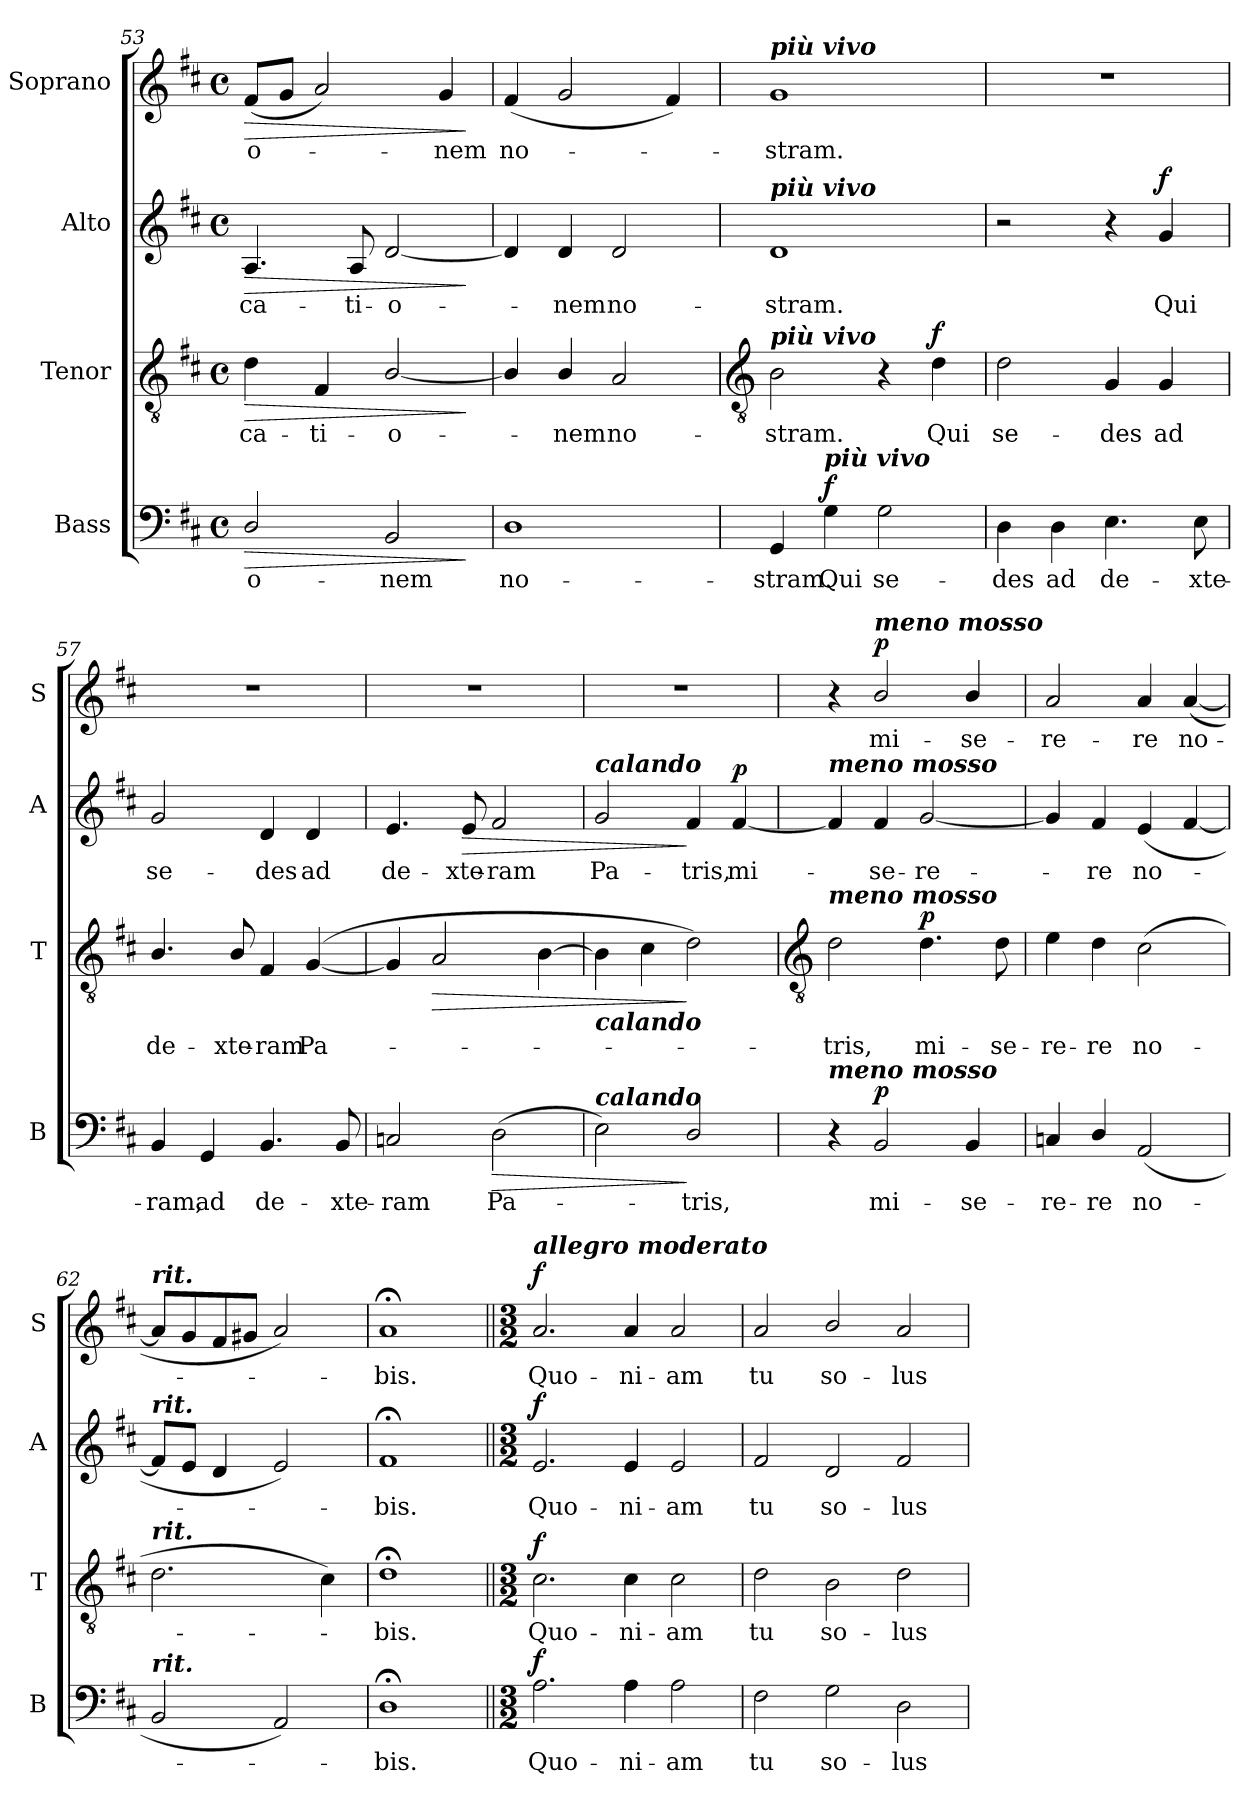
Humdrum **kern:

**kern	**text	**dynam	**kern	**text	**dynam	**kern	**text	**dynam	**kern	**text	**dynam
*part4	*part4	*part4	*part3	*part3	*part3	*part2	*part2	*part2	*part1	*part1	*part1
*staff4	*staff4	*staff4	*staff3	*staff3	*staff3	*staff2	*staff2	*staff2	*staff1	*staff1	*staff1
*I"Bass	*	*	*I"Tenor	*	*	*I"Alto	*	*	*I"Soprano	*	*
*I'B	*	*	*I'T	*	*	*I'A	*	*	*I'S	*	*
*clefF4	*	*	*clefGv2	*	*	*clefG2	*	*	*clefG2	*	*
*k[f#c#]	*	*	*k[f#c#]	*	*	*k[f#c#]	*	*	*k[f#c#]	*	*
*D:	*	*	*D:	*	*	*D:	*	*	*D:	*	*
*M4/4	*	*	*M4/4	*	*	*M4/4	*	*	*M4/4	*	*
*met(c)	*	*	*met(c)	*	*	*met(c)	*	*	*met(c)	*	*
=53	=53	=53	=53	=53	=53	=53	=53	=53	=53	=53	=53
!	!LO:LY:b	!LO:HP:b	!	!LO:LY:b	!LO:HP:b	!	!LO:LY:b	!LO:HP:b	!	!LO:LY:b	!LO:HP:b
2D/	-o-	>	4d	-ca-	>	4.A	-ca-	>	(<8f#L	-o-	>
.	.	.	.	.	.	.	.	.	8gJ	.	.
!	!	!	!	!LO:LY:b	!	!	!	!	!	!	!
.	.	.	4F#	-ti-	.	.	.	.	2a)	.	.
!	!	!	!	!	!	!	!LO:LY:b	!	!	!	!
.	.	.	.	.	.	8A	-ti-	.	.	.	.
!	!LO:LY:b	!	!	!LO:LY:b	!	!	!LO:LY:b	!	!	!	!
2BB	-nem	.	[2B/	-o-	.	[2d	-o-	.	.	.	.
!	!	!	!	!	!	!	!	!	!	!LO:LY:b	!
.	.	.	.	.	.	.	.	.	4g	nem	.
.	.	]	.	.	]	.	.	]	.	.	]
=54	=54	=54	=54	=54	=54	=54	=54	=54	=54	=54	=54
!	!LO:LY:b	!	!	!	!	!	!	!	!	!LO:LY:b	!
1D	no-	.	4B/]	.	.	4d]	.	.	(<4f#	no-	.
!	!	!	!	!LO:LY:b	!	!	!LO:LY:b	!	!	!	!
.	.	.	4B/	nem	.	4d	nem	.	2g	.	.
!	!	!	!	!LO:LY:b	!	!	!LO:LY:b	!	!	!	!
.	.	.	2A	no-	.	2d	no-	.	.	.	.
.	.	.	.	.	.	.	.	.	4f#)	.	.
!!LO:LB:g=z
=55	=55	=55	=55	=55	=55	=55	=55	=55	=55	=55	=55
*	*	*	*clefGv2	*	*	*	*	*	*	*	*
*	*	*	*	*	*	*	*	*	*MM72	*	*
!	!	!	!	!	!	!	!	!	!LO:TX:a:Bi:t=più vivo	!	!
!	!	!	!	!	!	!LO:TX:a:Bi:t=più vivo	!	!	!	!	!
!	!	!	!LO:TX:a:Bi:t=più vivo	!	!	!	!	!	!	!	!
!	!LO:LY:b	!	!	!LO:LY:b	!	!	!LO:LY:b	!	!	!LO:LY:b	!
4GG	-stram.	.	2B	-stram.	.	1d	-stram.	.	1g	stram.	.
!LO:TX:a:Bi:t=più vivo	!	!	!	!	!	!	!	!	!	!	!
!	!LO:LY:b	!LO:DY:b	!	!	!	!	!	!	!	!	!
4G	Qui	f	.	.	.	.	.	.	.	.	.
!	!LO:LY:b	!	!	!	!	!	!	!	!	!	!
2G	se-	.	4r	.	.	.	.	.	.	.	.
!	!	!	!	!LO:LY:b	!LO:DY:b	!	!	!	!	!	!
.	.	.	4d	Qui	f	.	.	.	.	.	.
=56	=56	=56	=56	=56	=56	=56	=56	=56	=56	=56	=56
!	!LO:LY:b	!	!	!LO:LY:b	!	!	!	!	!	!	!
4D	-des	.	2d	se-	.	2r	.	.	1r	.	.
!	!LO:LY:b	!	!	!	!	!	!	!	!	!	!
4D	ad	.	.	.	.	.	.	.	.	.	.
!	!LO:LY:b	!	!	!LO:LY:b	!	!	!	!	!	!	!
4.E	de-	.	4G	-des	.	4r	.	.	.	.	.
!	!	!	!	!LO:LY:b	!	!	!LO:LY:b	!LO:DY:b	!	!	!
.	.	.	4G	ad	.	4g	Qui	f	.	.	.
!	!LO:LY:b	!	!	!	!	!	!	!	!	!	!
8E	-xte-	.	.	.	.	.	.	.	.	.	.
=57	=57	=57	=57	=57	=57	=57	=57	=57	=57	=57	=57
!	!LO:LY:b	!	!	!LO:LY:b	!	!	!LO:LY:b	!	!	!	!
4BB	-ram,	.	4.B/	de-	.	2g	se-	.	1r	.	.
!	!LO:LY:b	!	!	!	!	!	!	!	!	!	!
4GG	ad	.	.	.	.	.	.	.	.	.	.
!	!	!	!	!LO:LY:b	!	!	!	!	!	!	!
.	.	.	8B/	-xte-	.	.	.	.	.	.	.
!	!LO:LY:b	!	!	!LO:LY:b	!	!	!LO:LY:b	!	!	!	!
4.BB	de-	.	4F#	-ram	.	4d	-des	.	.	.	.
!	!	!	!	!LO:LY:b	!	!	!LO:LY:b	!	!	!	!
.	.	.	(>[4G	Pa-	.	4d	ad	.	.	.	.
!	!LO:LY:b	!	!	!	!	!	!	!	!	!	!
8BB	-xte-	.	.	.	.	.	.	.	.	.	.
=58	=58	=58	=58	=58	=58	=58	=58	=58	=58	=58	=58
!	!LO:LY:b	!	!	!	!	!	!LO:LY:b	!	!	!	!
2Cn	-ram	.	4G]	.	.	4.e	de-	.	1r	.	.
!	!	!	!	!	!LO:HP:b	!	!	!	!	!	!
.	.	.	2A	.	>	.	.	.	.	.	.
!	!	!	!	!	!	!	!LO:LY:b	!LO:HP:b	!	!	!
.	.	.	.	.	.	8e	-xte-	>	.	.	.
!	!LO:LY:b	!LO:HP:b	!	!	!	!	!LO:LY:b	!	!	!	!
(>2D	Pa-	>	.	.	.	2f#	-ram	.	.	.	.
.	.	.	[4B	.	.	.	.	.	.	.	.
=59	=59	=59	=59	=59	=59	=59	=59	=59	=59	=59	=59
!	!	!	!	!	!	!LO:TX:a:Bi:t=calando	!	!	!	!	!
!	!	!	!LO:TX:b:Bi:t=calando	!	!	!	!	!	!	!	!
!LO:TX:a:Bi:t=calando	!	!	!	!	!	!	!	!	!	!	!
!	!	!	!	!	!	!	!LO:LY:b	!	!	!	!
2E)	.	.	4B]	.	.	2g	Pa-	.	1r	.	.
.	.	.	4c#	.	.	.	.	.	.	.	.
!	!LO:LY:b	!	!	!	!	!	!LO:LY:b	!	!	!	!
2D/	tris,	]	2d)	.	]	4f#	-tris,	]	.	.	.
!	!	!	!	!	!	!	!LO:LY:b	!LO:DY:b	!	!	!
.	.	.	.	.	.	[4f#	mi-	p	.	.	.
!!LO:LB:g=z
=60	=60	=60	=60	=60	=60	=60	=60	=60	=60	=60	=60
*	*	*	*clefGv2	*	*	*	*	*	*	*	*
!	!	!	!	!	!	!LO:TX:a:Bi:t=meno mosso	!	!	!	!	!
!	!	!	!LO:TX:a:Bi:t=meno mosso	!	!	!	!	!	!	!	!
!LO:TX:a:Bi:t=meno mosso	!	!	!	!	!	!	!	!	!	!	!
!	!	!	!	!LO:LY:b	!	!	!	!	!	!	!
4r	.	.	2d	tris,	.	4f#]	.	.	4r	.	.
*	*	*	*	*	*	*	*	*	*MM56	*	*
!	!	!	!	!	!	!	!	!	!LO:TX:a:Bi:t=meno mosso	!	!
!	!LO:LY:b	!LO:DY:b	!	!	!	!	!LO:LY:b	!	!	!LO:LY:b	!LO:DY:b
2BB	mi-	p	.	.	.	4f#	se-	.	2b/	mi-	p
!	!	!	!	!LO:LY:b	!LO:DY:b	!	!LO:LY:b	!	!	!	!
.	.	.	4.d	mi-	p	[2g	-re-	.	.	.	.
!	!LO:LY:b	!	!	!	!	!	!	!	!	!LO:LY:b	!
4BB	-se-	.	.	.	.	.	.	.	4b/	-se-	.
!	!	!	!	!LO:LY:b	!	!	!	!	!	!	!
.	.	.	8d	-se-	.	.	.	.	.	.	.
=61	=61	=61	=61	=61	=61	=61	=61	=61	=61	=61	=61
!	!LO:LY:b	!	!	!LO:LY:b	!	!	!	!	!	!LO:LY:b	!
4Cn	-re-	.	4e	-re-	.	4g]	.	.	2a	-re-	.
!	!LO:LY:b	!	!	!LO:LY:b	!	!	!LO:LY:b	!	!	!	!
4D/	-re	.	4d	-re	.	4f#	re	.	.	.	.
!	!LO:LY:b	!	!	!LO:LY:b	!	!	!LO:LY:b	!	!	!LO:LY:b	!
(<2AA	no-	.	(>2c#	no-	.	(<4e	no-	.	4a	-re	.
!	!	!	!	!	!	!	!	!	!	!LO:LY:b	!
.	.	.	.	.	.	[4f#	.	.	(<[4a	no-	.
=62	=62	=62	=62	=62	=62	=62	=62	=62	=62	=62	=62
!	!	!	!	!	!	!	!	!	!LO:TX:a:Bi:t=rit.	!	!
!	!	!	!	!	!	!LO:TX:a:Bi:t=rit.	!	!	!	!	!
!	!	!	!LO:TX:a:Bi:t=rit.	!	!	!	!	!	!	!	!
!LO:TX:a:Bi:t=rit.	!	!	!	!	!	!	!	!	!	!	!
2BB	.	.	2.d	.	.	8f#L]	.	.	8aL]	.	.
.	.	.	.	.	.	8eJ	.	.	8g	.	.
.	.	.	.	.	.	4d	.	.	8f#	.	.
.	.	.	.	.	.	.	.	.	8g#XJ	.	.
2AA)	.	.	.	.	.	2e)	.	.	2a)	.	.
.	.	.	4c#)	.	.	.	.	.	.	.	.
=63	=63	=63	=63	=63	=63	=63	=63	=63	=63	=63	=63
!	!LO:LY:b	!	!	!LO:LY:b	!	!	!LO:LY:b	!	!	!LO:LY:b	!
1D;<	bis.	.	1d;<	bis.	.	1f#;<	bis.	.	1a;<	bis.	.
=64||	=64||	=64||	=64||	=64||	=64||	=64||	=64||	=64||	=64||	=64||	=64||
*M3/2	*	*	*M3/2	*	*	*M3/2	*	*	*M3/2	*	*
*	*	*	*	*	*	*	*	*	*MM176	*	*
!	!	!	!	!	!	!	!	!	!LO:TX:a:Bi:t=allegro moderato	!	!
!	!LO:LY:b	!LO:DY:b	!	!LO:LY:b	!LO:DY:b	!	!LO:LY:b	!LO:DY:b	!	!LO:LY:b	!LO:DY:b
2.A	Quo-	f	2.c#	Quo-	f	2.e	Quo-	f	2.a	Quo-	f
!	!LO:LY:b	!	!	!LO:LY:b	!	!	!LO:LY:b	!	!	!LO:LY:b	!
4A	-ni-	.	4c#	-ni-	.	4e	-ni-	.	4a	-ni-	.
!	!LO:LY:b	!	!	!LO:LY:b	!	!	!LO:LY:b	!	!	!LO:LY:b	!
2A	-am	.	2c#	-am	.	2e	-am	.	2a	-am	.
=65	=65	=65	=65	=65	=65	=65	=65	=65	=65	=65	=65
!	!LO:LY:b	!	!	!LO:LY:b	!	!	!LO:LY:b	!	!	!LO:LY:b	!
2F#	tu	.	2d	tu	.	2f#	tu	.	2a	tu	.
!	!LO:LY:b	!	!	!LO:LY:b	!	!	!LO:LY:b	!	!	!LO:LY:b	!
2G	so-	.	2B	so-	.	2d	so-	.	2b/	so-	.
!	!LO:LY:b	!	!	!LO:LY:b	!	!	!LO:LY:b	!	!	!LO:LY:b	!
2D	-lus	.	2d	-lus	.	2f#	-lus	.	2a	-lus	.
=	=	=	=	=	=	=	=	=	=	=	=
*-	*-	*-	*-	*-	*-	*-	*-	*-	*-	*-	*-
